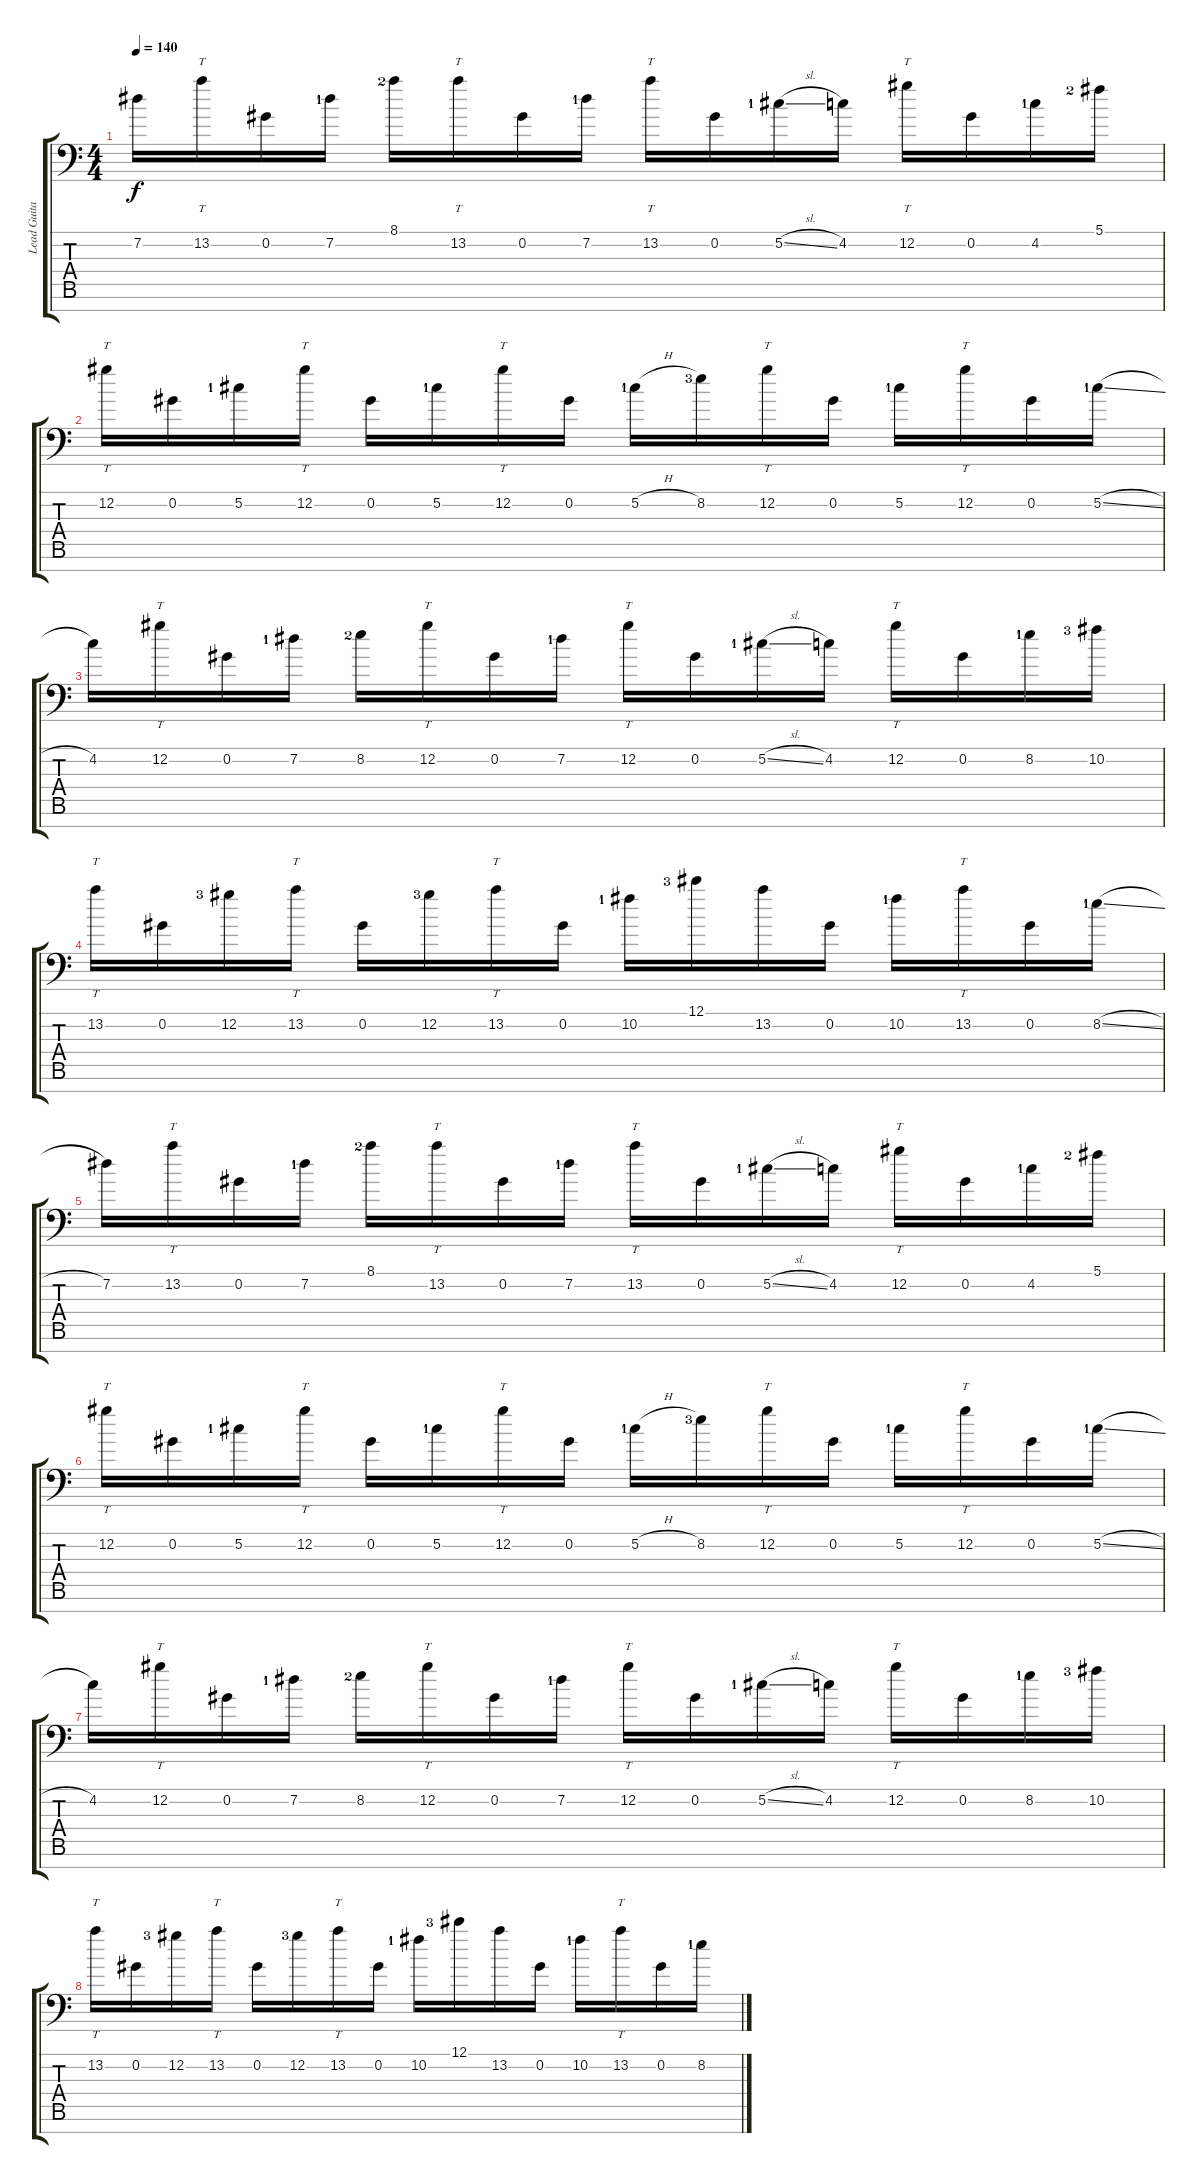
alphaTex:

\track ("Lead Guitar #1" "Lead Guita") {instrument distortionguitar}
\staff {score tabs}
\tuning (Db4 Ab3 Eb3 Db3 Ab2 Eb2 Ab1) {hide}
\ts (4 4)
\tempo 140
\clef f4
\ks c
7.2.16{dy f} 13.2.16{tt} 0.2.16 7.2{lf 2}.16 8.1{lf 3}.16 13.2.16{tt} 0.2.16 7.2{lf 2}.16 13.2.16{tt} 0.2.16 5.2{sl lf 2}.16 4.2.16 12.2.16{tt} 0.2.16 4.2{lf 2}.16 5.1{lf 3}.16 |
12.2.16{tt} 0.2.16 5.2{lf 2}.16 12.2.16{tt} 0.2.16 5.2{lf 2}.16 12.2.16{tt} 0.2.16 5.2{h lf 2}.16 8.2{lf 4}.16 12.2.16{tt} 0.2.16 5.2{lf 2}.16 12.2.16{tt} 0.2.16 5.2{sl lf 2}.16 |
4.2.16 12.2.16{tt} 0.2.16 7.2{lf 2}.16 8.2{lf 3}.16 12.2.16{tt} 0.2.16 7.2{lf 2}.16 12.2.16{tt} 0.2.16 5.2{sl lf 2}.16 4.2.16 12.2.16{tt} 0.2.16 8.2{lf 2}.16 10.2{lf 4}.16 |
13.2.16{tt} 0.2.16 12.2{lf 4}.16 13.2.16{tt} 0.2.16 12.2{lf 4}.16 13.2.16{tt} 0.2.16 10.2{lf 2}.16 12.1{lf 4}.16 13.2.16 0.2.16 10.2{lf 2}.16 13.2.16{tt} 0.2.16 8.2{sl lf 2}.16 |
7.2.16 13.2.16{tt} 0.2.16 7.2{lf 2}.16 8.1{lf 3}.16 13.2.16{tt} 0.2.16 7.2{lf 2}.16 13.2.16{tt} 0.2.16 5.2{sl lf 2}.16 4.2.16 12.2.16{tt} 0.2.16 4.2{lf 2}.16 5.1{lf 3}.16 |
12.2.16{tt} 0.2.16 5.2{lf 2}.16 12.2.16{tt} 0.2.16 5.2{lf 2}.16 12.2.16{tt} 0.2.16 5.2{h lf 2}.16 8.2{lf 4}.16 12.2.16{tt} 0.2.16 5.2{lf 2}.16 12.2.16{tt} 0.2.16 5.2{sl lf 2}.16 |
4.2.16 12.2.16{tt} 0.2.16 7.2{lf 2}.16 8.2{lf 3}.16 12.2.16{tt} 0.2.16 7.2{lf 2}.16 12.2.16{tt} 0.2.16 5.2{sl lf 2}.16 4.2.16 12.2.16{tt} 0.2.16 8.2{lf 2}.16 10.2{lf 4}.16 |
13.2.16{tt} 0.2.16 12.2{lf 4}.16 13.2.16{tt} 0.2.16 12.2{lf 4}.16 13.2.16{tt} 0.2.16 10.2{lf 2}.16 12.1{lf 4}.16 13.2.16 0.2.16 10.2{lf 2}.16 13.2.16{tt} 0.2.16 8.2{sl lf 2}.16
